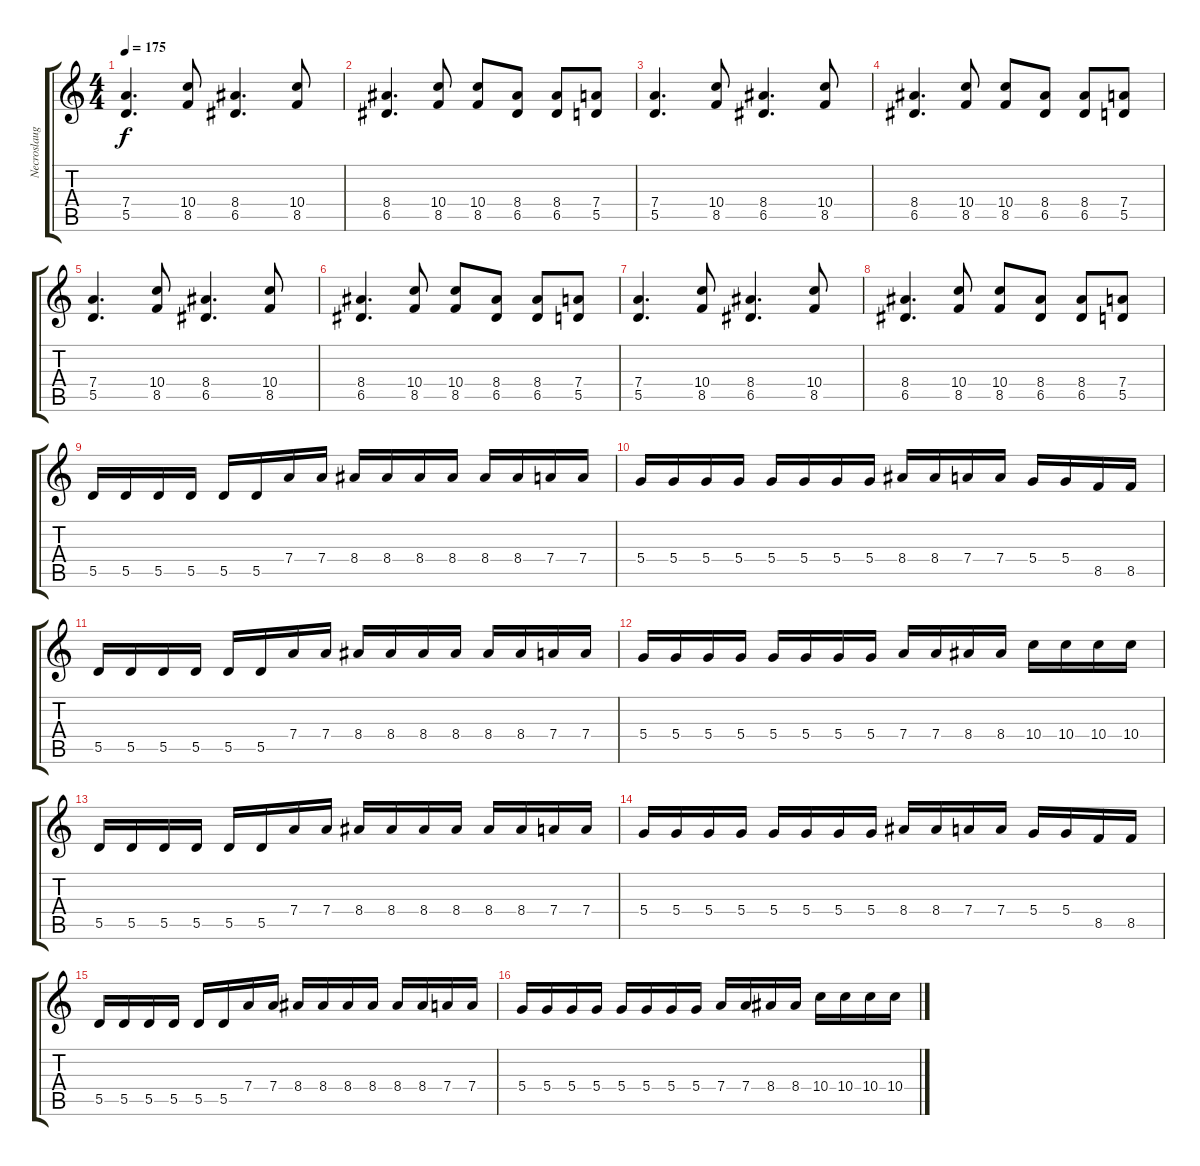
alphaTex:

\track ("Necroslaughter" "Necroslaug") {instrument distortionguitar}
\staff {score tabs}
\tuning (E4 B3 G3 D3 A2 E2) {hide}
\ts (4 4)
\tempo 175
\clef g2
\ks c
(7.4 5.5).4{d dy f} (10.4 8.5).8 (8.4 6.5).4{d} (10.4 8.5).8 |
(8.4 6.5).4{d} (10.4 8.5).8 (10.4 8.5).8 (8.4 6.5).8 (8.4 6.5).8 (7.4 5.5).8 |
(7.4 5.5).4{d} (10.4 8.5).8 (8.4 6.5).4{d} (10.4 8.5).8 |
(8.4 6.5).4{d} (10.4 8.5).8 (10.4 8.5).8 (8.4 6.5).8 (8.4 6.5).8 (7.4 5.5).8 |
(7.4 5.5).4{d} (10.4 8.5).8 (8.4 6.5).4{d} (10.4 8.5).8 |
(8.4 6.5).4{d} (10.4 8.5).8 (10.4 8.5).8 (8.4 6.5).8 (8.4 6.5).8 (7.4 5.5).8 |
(7.4 5.5).4{d} (10.4 8.5).8 (8.4 6.5).4{d} (10.4 8.5).8 |
(8.4 6.5).4{d} (10.4 8.5).8 (10.4 8.5).8 (8.4 6.5).8 (8.4 6.5).8 (7.4 5.5).8 |
5.5.16 5.5.16 5.5.16 5.5.16 5.5.16 5.5.16 7.4.16 7.4.16 8.4.16 8.4.16 8.4.16 8.4.16 8.4.16 8.4.16 7.4.16 7.4.16 |
5.4.16 5.4.16 5.4.16 5.4.16 5.4.16 5.4.16 5.4.16 5.4.16 8.4.16 8.4.16 7.4.16 7.4.16 5.4.16 5.4.16 8.5.16 8.5.16 |
5.5.16 5.5.16 5.5.16 5.5.16 5.5.16 5.5.16 7.4.16 7.4.16 8.4.16 8.4.16 8.4.16 8.4.16 8.4.16 8.4.16 7.4.16 7.4.16 |
5.4.16 5.4.16 5.4.16 5.4.16 5.4.16 5.4.16 5.4.16 5.4.16 7.4.16 7.4.16 8.4.16 8.4.16 10.4.16 10.4.16 10.4.16 10.4.16 |
5.5.16 5.5.16 5.5.16 5.5.16 5.5.16 5.5.16 7.4.16 7.4.16 8.4.16 8.4.16 8.4.16 8.4.16 8.4.16 8.4.16 7.4.16 7.4.16 |
5.4.16 5.4.16 5.4.16 5.4.16 5.4.16 5.4.16 5.4.16 5.4.16 8.4.16 8.4.16 7.4.16 7.4.16 5.4.16 5.4.16 8.5.16 8.5.16 |
5.5.16 5.5.16 5.5.16 5.5.16 5.5.16 5.5.16 7.4.16 7.4.16 8.4.16 8.4.16 8.4.16 8.4.16 8.4.16 8.4.16 7.4.16 7.4.16 |
5.4.16 5.4.16 5.4.16 5.4.16 5.4.16 5.4.16 5.4.16 5.4.16 7.4.16 7.4.16 8.4.16 8.4.16 10.4.16 10.4.16 10.4.16 10.4.16
